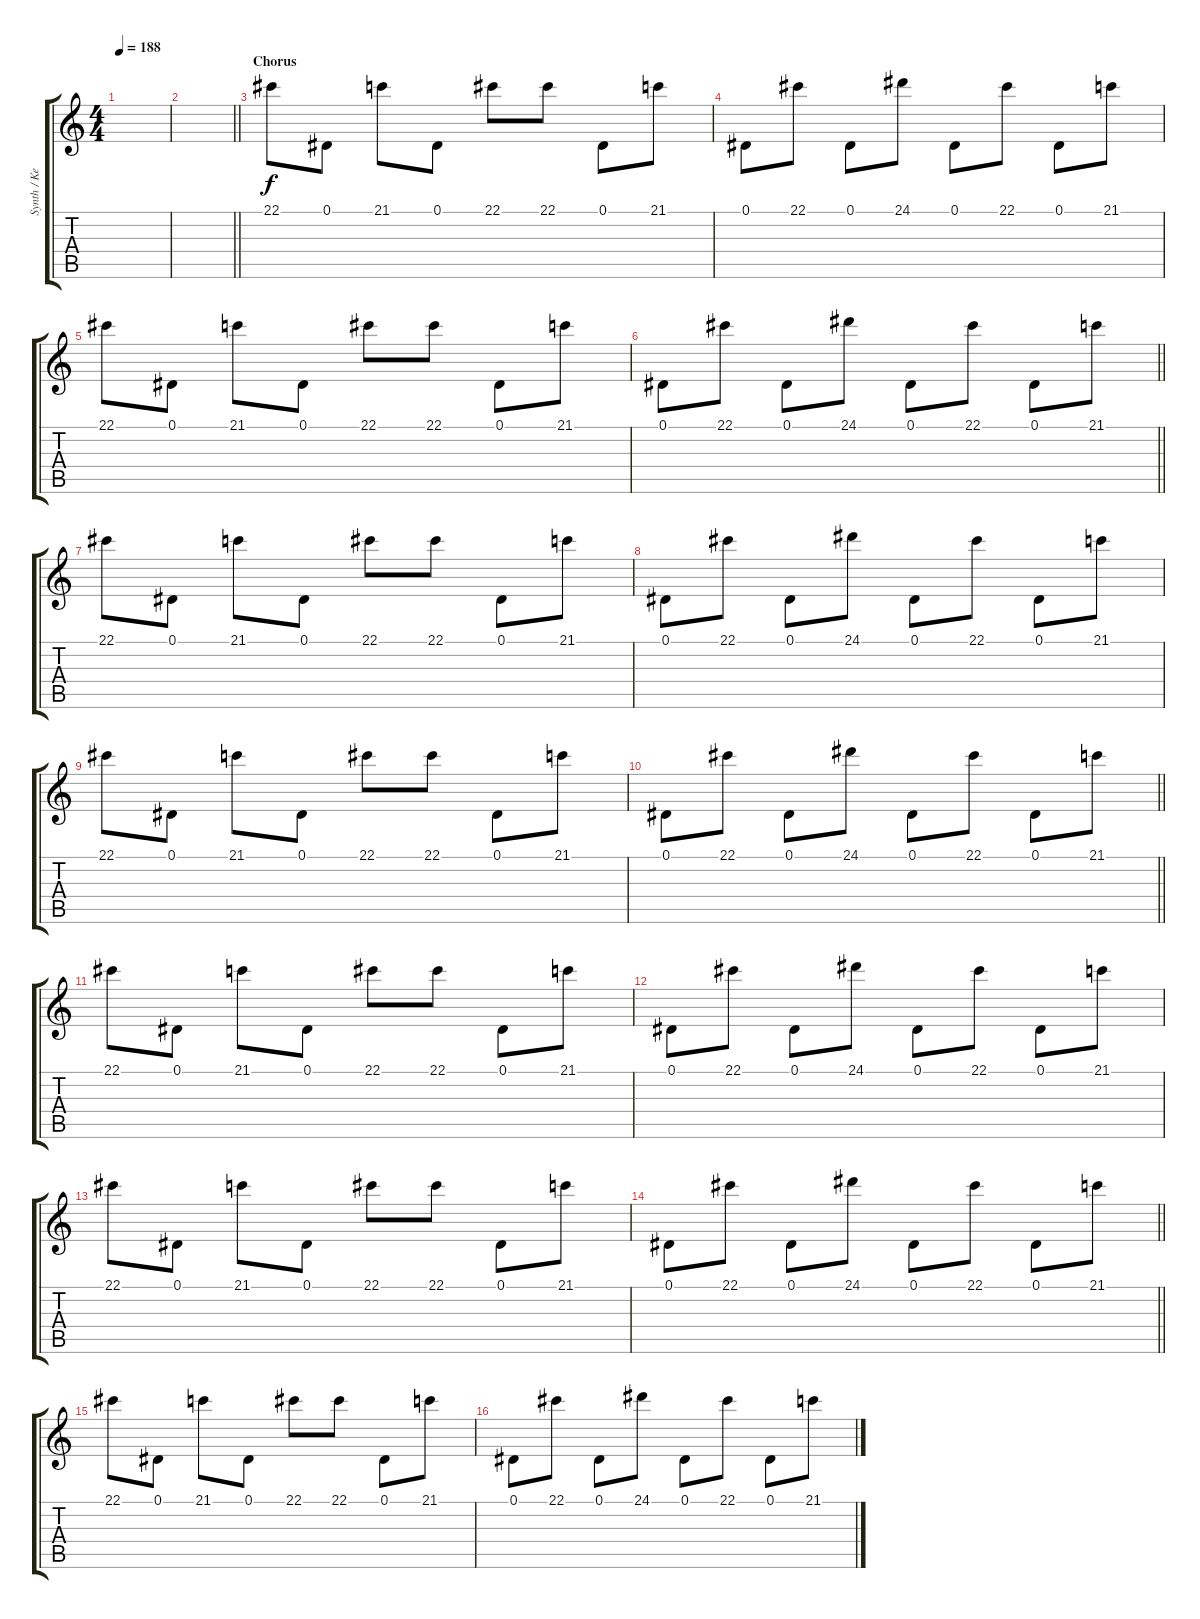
\track ("Synth / Keyboard I" "Synth / Ke") {instrument lead1square}
\staff {score tabs}
\tuning (Eb4 Bb3 Gb3 Db3 Ab2 Db2) {hide}
\ts (4 4)
\tempo 188
\clef g2
\ks c
|
\barLineRight lightlight
|
\section ("" "Chorus")
22.1.8{dy f balance 8} 0.1.8 21.1.8 0.1.8 22.1.8 22.1.8 0.1.8 21.1.8 |
0.1.8 22.1.8 0.1.8 24.1.8 0.1.8 22.1.8 0.1.8 21.1.8 |
22.1.8 0.1.8 21.1.8 0.1.8 22.1.8 22.1.8 0.1.8 21.1.8 |
\barLineRight lightlight
0.1.8 22.1.8 0.1.8 24.1.8 0.1.8 22.1.8 0.1.8 21.1.8 |
22.1.8 0.1.8 21.1.8 0.1.8 22.1.8 22.1.8 0.1.8 21.1.8 |
0.1.8 22.1.8 0.1.8 24.1.8 0.1.8 22.1.8 0.1.8 21.1.8 |
22.1.8 0.1.8 21.1.8 0.1.8 22.1.8 22.1.8 0.1.8 21.1.8 |
\barLineRight lightlight
0.1.8 22.1.8 0.1.8 24.1.8 0.1.8 22.1.8 0.1.8 21.1.8 |
22.1.8 0.1.8 21.1.8 0.1.8 22.1.8 22.1.8 0.1.8 21.1.8 |
0.1.8 22.1.8 0.1.8 24.1.8 0.1.8 22.1.8 0.1.8 21.1.8 |
22.1.8 0.1.8 21.1.8 0.1.8 22.1.8 22.1.8 0.1.8 21.1.8 |
\barLineRight lightlight
0.1.8 22.1.8 0.1.8 24.1.8 0.1.8 22.1.8 0.1.8 21.1.8 |
22.1.8 0.1.8 21.1.8 0.1.8 22.1.8 22.1.8 0.1.8 21.1.8 |
0.1.8 22.1.8 0.1.8 24.1.8 0.1.8 22.1.8 0.1.8 21.1.8
